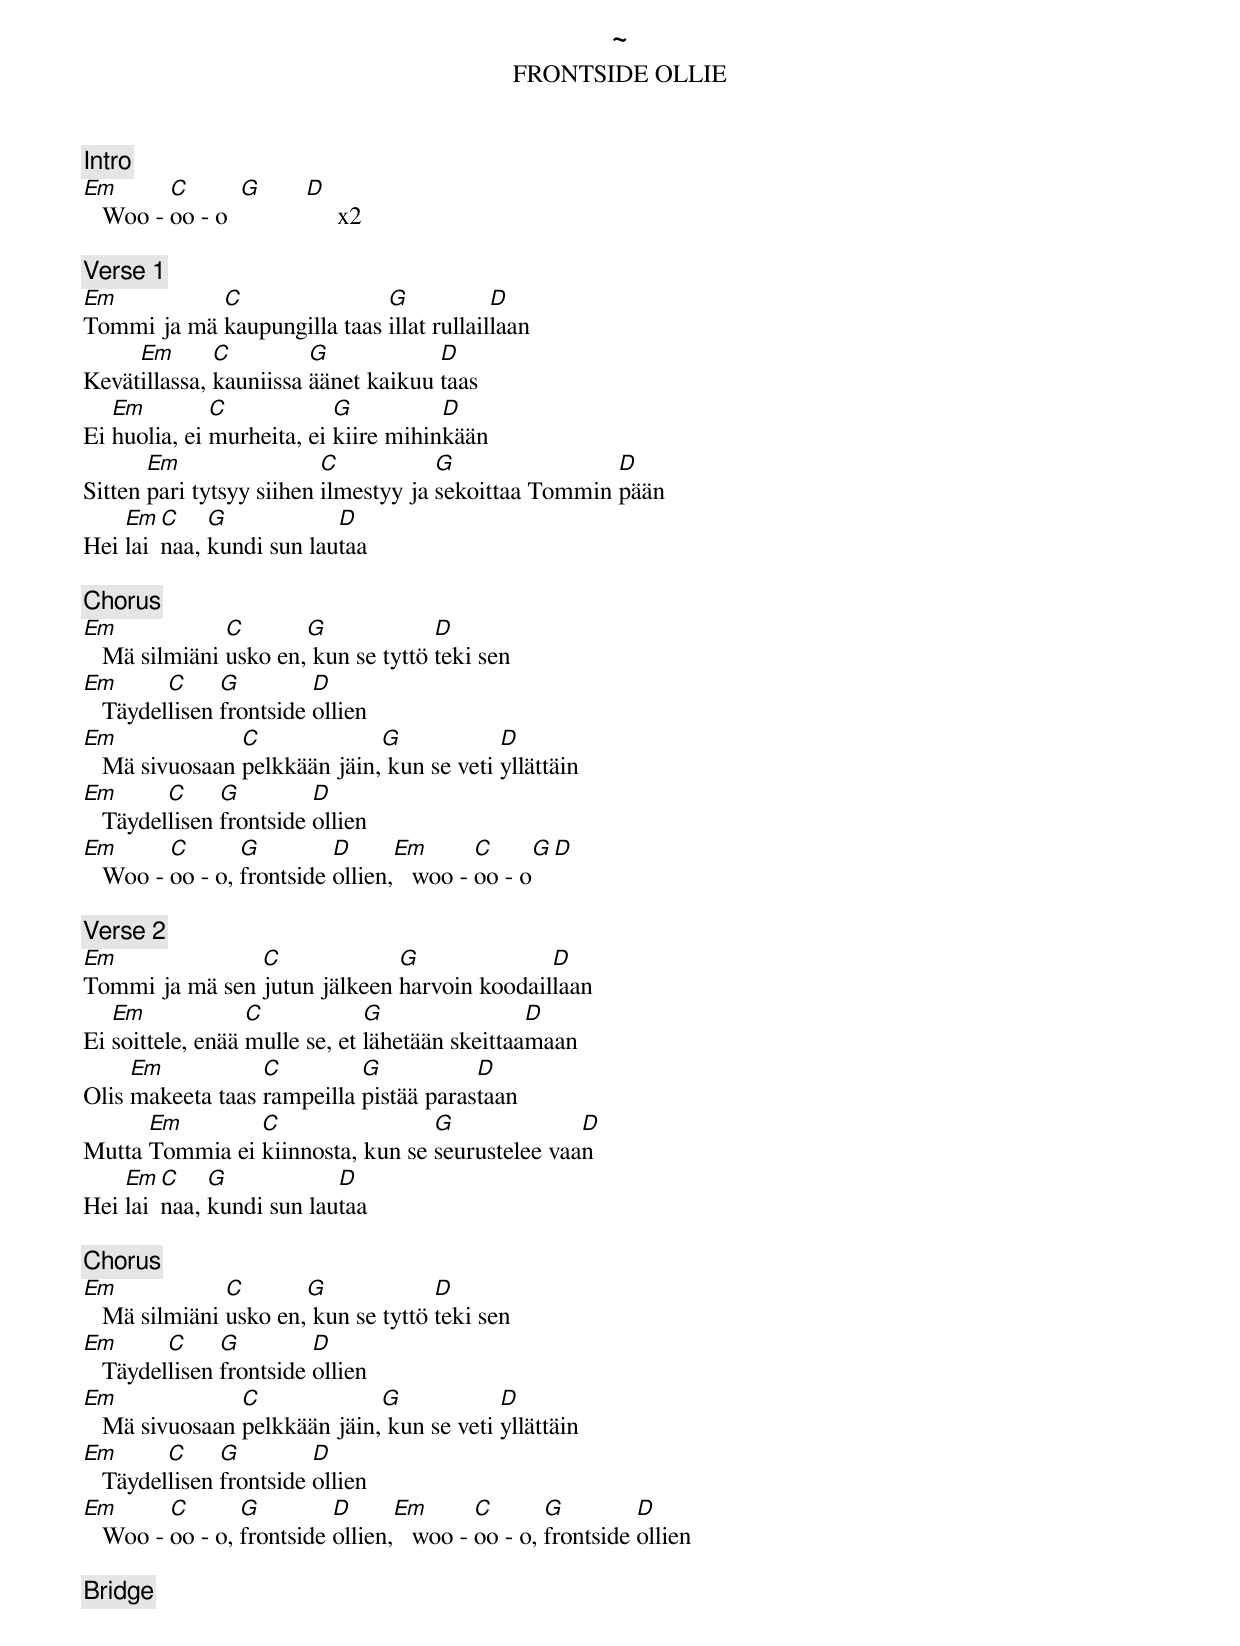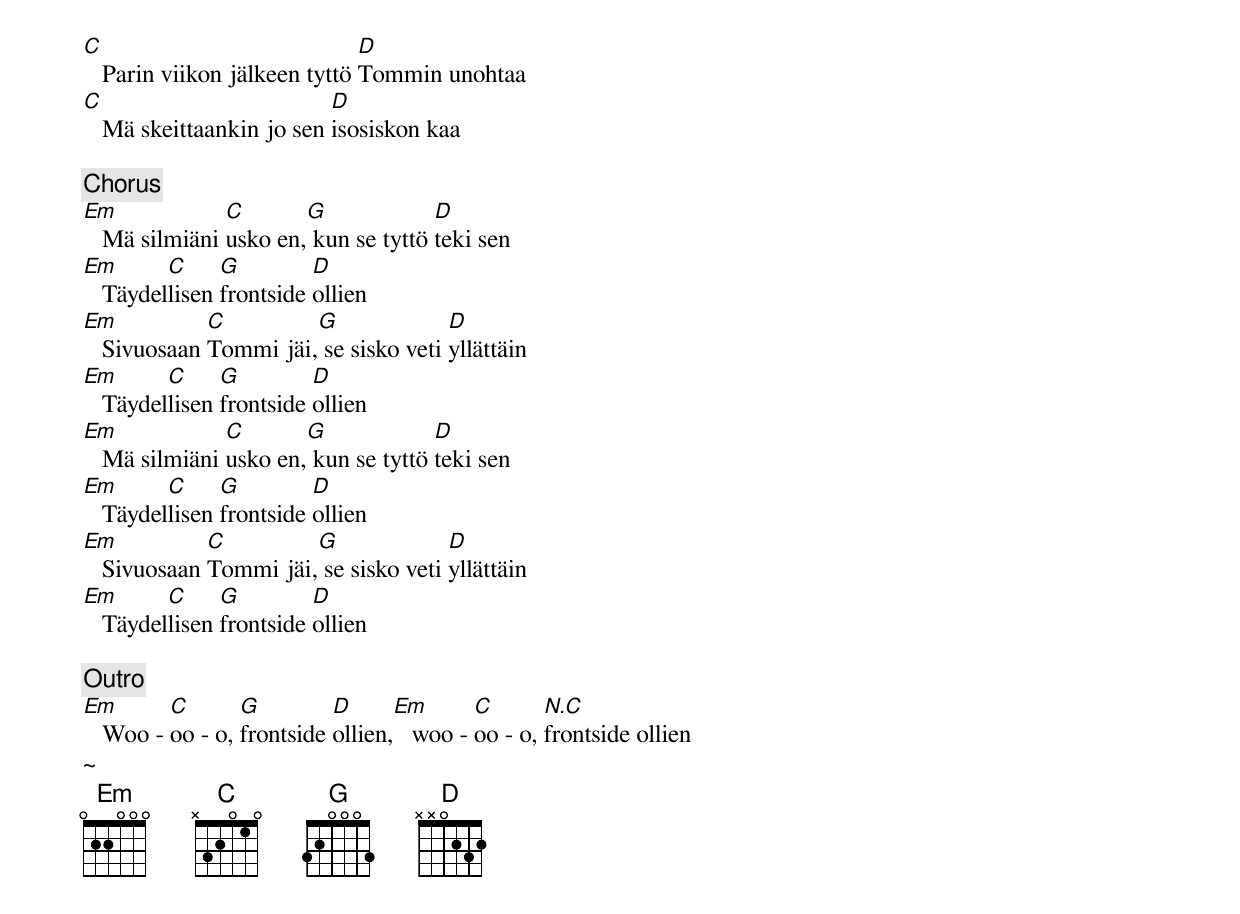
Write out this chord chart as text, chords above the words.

~
FRONTSIDE OLLIE

[Intro]
Em       C       G      D
   Woo - oo - o              x2

[Verse 1]
Em          C                G            D
Tommi ja mä kaupungilla taas illat rullaillaan
     Em       C         G            D
Kevätillassa, kauniissa äänet kaikuu taas
   Em         C            G          D
Ei huolia, ei murheita, ei kiire mihinkään
       Em                 C           G                D
Sitten pari tytsyy siihen ilmestyy ja sekoittaa Tommin pään
    Em C    G            D
Hei lainaa, kundi sun lautaa

[Chorus]
Em             C       G             D
   Mä silmiäni usko en, kun se tyttö teki sen
Em       C     G         D
   Täydellisen frontside ollien
Em              C             G            D
   Mä sivuosaan pelkkään jäin, kun se veti yllättäin
Em       C     G         D
   Täydellisen frontside ollien
Em       C       G         D      Em       C       G   D
   Woo - oo - o, frontside ollien,   woo - oo - o

[Verse 2]
Em              C             G              D
Tommi ja mä sen jutun jälkeen harvoin koodaillaan
   Em             C            G                D
Ei soittele, enää mulle se, et lähetään skeittaamaan
     Em           C         G           D
Olis makeeta taas rampeilla pistää parastaan
      Em        C                 G              D
Mutta Tommia ei kiinnosta, kun se seurustelee vaan
    Em C    G            D
Hei lainaa, kundi sun lautaa

[Chorus]
Em             C       G             D
   Mä silmiäni usko en, kun se tyttö teki sen
Em       C     G         D
   Täydellisen frontside ollien
Em              C             G            D
   Mä sivuosaan pelkkään jäin, kun se veti yllättäin
Em       C     G         D
   Täydellisen frontside ollien
Em       C       G         D      Em       C       G         D
   Woo - oo - o, frontside ollien,   woo - oo - o, frontside ollien

[Bridge]
C                             D
   Parin viikon jälkeen tyttö Tommin unohtaa
C                         D
   Mä skeittaankin jo sen isosiskon kaa

[Chorus]
Em             C       G             D
   Mä silmiäni usko en, kun se tyttö teki sen
Em       C     G         D
   Täydellisen frontside ollien
Em           C         G              D
   Sivuosaan Tommi jäi, se sisko veti yllättäin
Em       C     G         D
   Täydellisen frontside ollien
Em             C       G             D
   Mä silmiäni usko en, kun se tyttö teki sen
Em       C     G         D
   Täydellisen frontside ollien
Em           C         G              D
   Sivuosaan Tommi jäi, se sisko veti yllättäin
Em       C     G         D
   Täydellisen frontside ollien

[Outro]
Em       C       G         D      Em       C       N.C
   Woo - oo - o, frontside ollien,   woo - oo - o, frontside ollien
~
